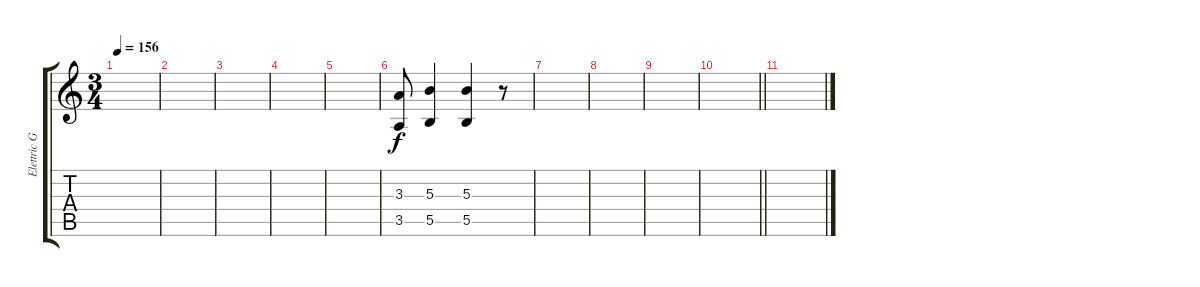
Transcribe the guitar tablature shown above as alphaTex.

\track ("Elettric Guitar" "Elettric G") {instrument distortionguitar}
\staff {score tabs}
\tuning (Db4 Ab3 Gb3 Db3 Gb2 Db2) {hide}
\ts (3 4)
\tempo 156
\clef g2
\ks c
|
|
|
|
|
(3.3 3.5).8 (5.3 5.5).4 (5.3 5.5).4 r.8 |
|
|
|
\barLineRight lightlight
|
\section ("" "")
